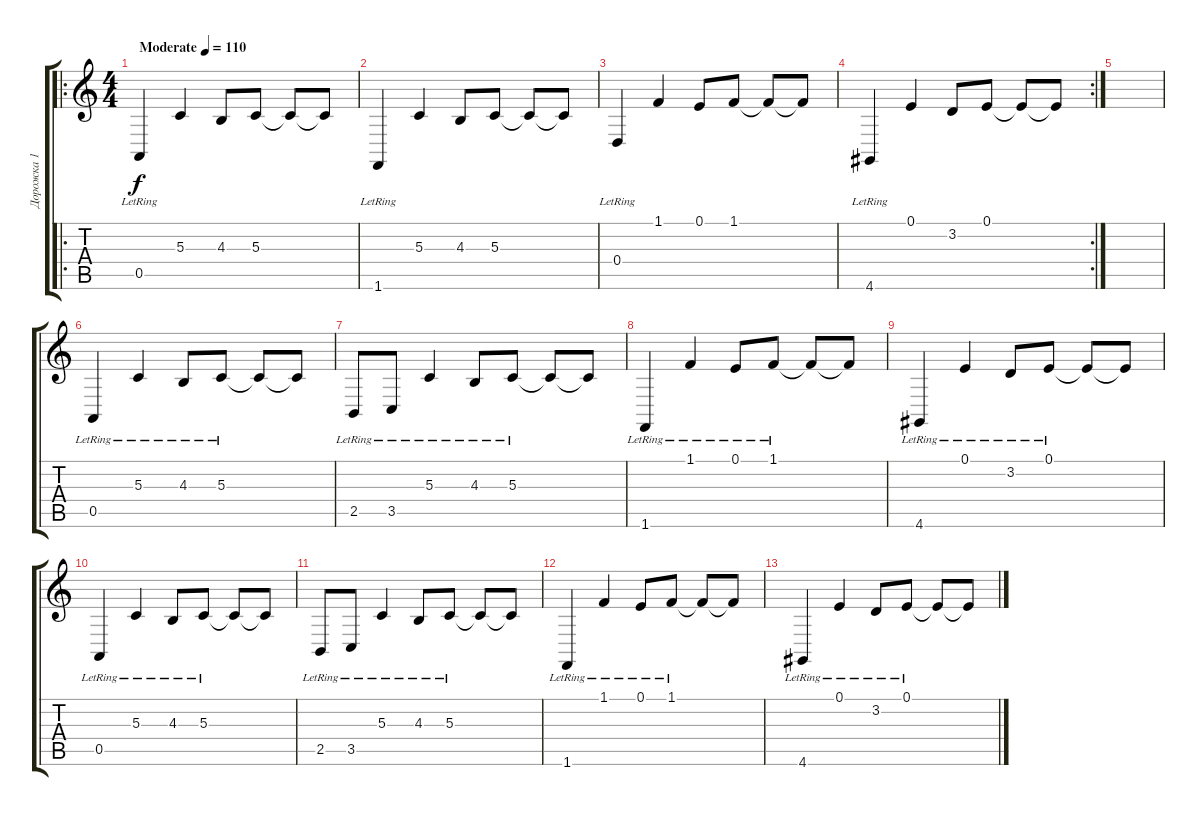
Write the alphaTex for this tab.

\track ("Дорожка 1" "Дорожка 1") {instrument acousticgrandpiano}
\staff {score tabs}
\tuning (E4 B3 G3 D3 A2 E2) {hide}
\ro
\ts (4 4)
\tempo (110 "Moderate")
\clef g2
\ks c
0.5{lr}.4{dy f instrument acousticgrandpiano} 5.3.4 4.3.8 5.3.8 5.3{t}.8 5.3{t}.8 |
1.6{lr}.4 5.3.4 4.3.8 5.3.8 5.3{t}.8 5.3{t}.8 |
0.4{lr}.4 1.1.4 0.1.8 1.1.8 1.1{t}.8 1.1{t}.8 |
\rc 2
4.6{lr}.4 0.1.4 3.2.8 0.1.8 0.1{t}.8 0.1{t}.8 |
|
0.5{lr}.4 5.3{lr}.4 4.3{lr}.8 5.3{lr}.8 5.3{t}.8 5.3{t}.8 |
2.5{lr}.8 3.5{lr}.8 5.3{lr}.4 4.3{lr}.8 5.3{lr}.8 5.3{t}.8 5.3{t}.8 |
1.6{lr}.4 1.1{lr}.4 0.1{lr}.8 1.1{lr}.8 1.1{t}.8 1.1{t}.8 |
4.6{lr}.4 0.1{lr}.4 3.2{lr}.8 0.1{lr}.8 0.1{t}.8 0.1{t}.8 |
0.5{lr}.4 5.3{lr}.4 4.3{lr}.8 5.3{lr}.8 5.3{t}.8 5.3{t}.8 |
2.5{lr}.8 3.5{lr}.8 5.3{lr}.4 4.3{lr}.8 5.3{lr}.8 5.3{t}.8 5.3{t}.8 |
1.6{lr}.4 1.1{lr}.4 0.1{lr}.8 1.1{lr}.8 1.1{t}.8 1.1{t}.8 |
4.6{lr}.4 0.1{lr}.4 3.2{lr}.8 0.1{lr}.8 0.1{t}.8 0.1{t}.8
